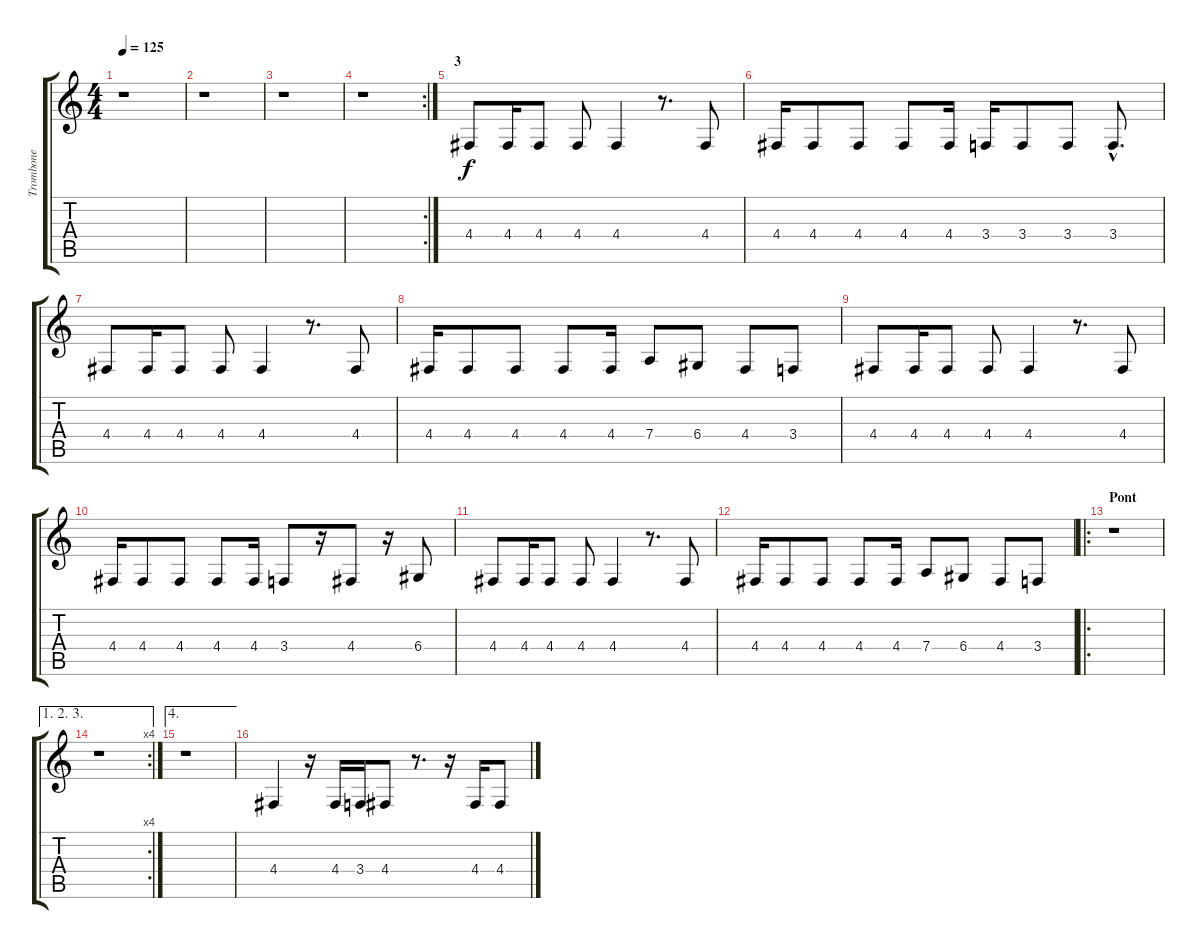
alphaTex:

\track ("Trombone" "Trombone") {instrument trombone}
\staff {score tabs}
\tuning (E4 B3 G3 D3 A2 E2) {hide}
\ts (4 4)
\tempo 125
\clef g2
\ks c
r.1{dy f} |
r.1 |
r.1 |
\rc 2
r.1 |
\section ("" " 3")
4.4.8 4.4.16 4.4.8 4.4.8 4.4.4 r.8{d} 4.4.8 |
4.4.16 4.4.8 4.4.8 4.4.8 4.4.16 3.4.16 3.4.8 3.4.8 3.4{hac}.8{d} |
4.4.8 4.4.16 4.4.8 4.4.8 4.4.4 r.8{d} 4.4.8 |
4.4.16 4.4.8 4.4.8 4.4.8 4.4.16 7.4.8 6.4.8 4.4.8 3.4.8 |
4.4.8 4.4.16 4.4.8 4.4.8 4.4.4 r.8{d} 4.4.8 |
4.4.16 4.4.8 4.4.8 4.4.8 4.4.16 3.4.8 r.16 4.4.8 r.16 6.4.8 |
4.4.8 4.4.16 4.4.8 4.4.8 4.4.4 r.8{d} 4.4.8 |
4.4.16 4.4.8 4.4.8 4.4.8 4.4.16 7.4.8 6.4.8 4.4.8 3.4.8 |
\ro
\section ("" "Pont")
r.1 |
\ae (1 2 3)
\rc 4
r.1 |
\ae 4
r.1 |
4.4.4 r.16 4.4.16 3.4.16 4.4.8 r.8{d} r.16 4.4.16 4.4.8
